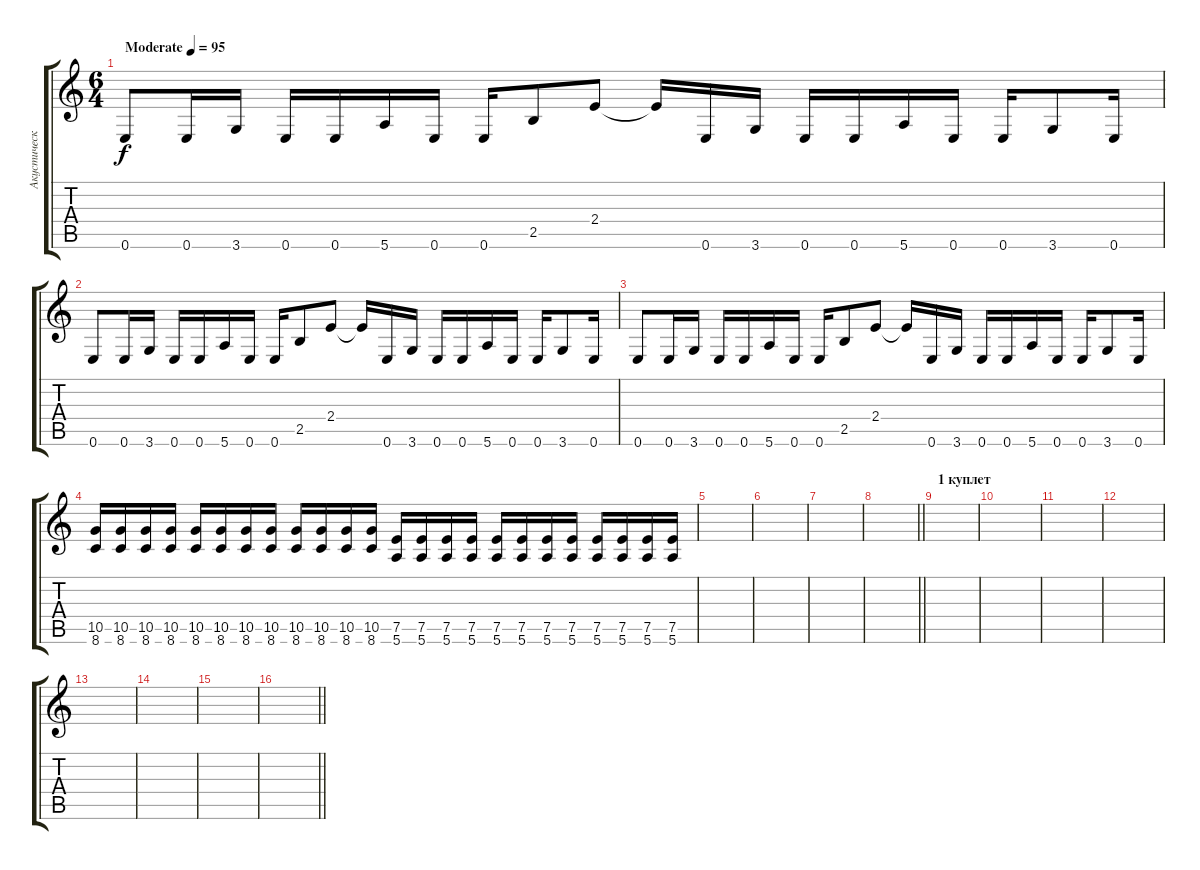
\track ("АкустическаяГитара1" "Акустическ") {instrument acousticguitarsteel}
\staff {score tabs}
\tuning (E4 B3 G3 D3 A2 E2) {hide}
\ts (6 4)
\tempo (95 "Moderate")
\clef g2
\ks c
0.6.8{dy f instrument acousticguitarsteel} 0.6.16 3.6.16 0.6.16 0.6.16 5.6.16 0.6.16 0.6.16 2.5.8 2.4.8 2.4{t}.16 0.6.16 3.6.16 0.6.16 0.6.16 5.6.16 0.6.16 0.6.16 3.6.8 0.6.16 |
0.6.8 0.6.16 3.6.16 0.6.16 0.6.16 5.6.16 0.6.16 0.6.16 2.5.8 2.4.8 2.4{t}.16 0.6.16 3.6.16 0.6.16 0.6.16 5.6.16 0.6.16 0.6.16 3.6.8 0.6.16 |
0.6.8 0.6.16 3.6.16 0.6.16 0.6.16 5.6.16 0.6.16 0.6.16 2.5.8 2.4.8 2.4{t}.16 0.6.16 3.6.16 0.6.16 0.6.16 5.6.16 0.6.16 0.6.16 3.6.8 0.6.16 |
(10.5 8.6).16 (10.5 8.6).16 (10.5 8.6).16 (10.5 8.6).16 (10.5 8.6).16 (10.5 8.6).16 (10.5 8.6).16 (10.5 8.6).16 (10.5 8.6).16 (10.5 8.6).16 (10.5 8.6).16 (10.5 8.6).16 (7.5 5.6).16 (7.5 5.6).16 (7.5 5.6).16 (7.5 5.6).16 (7.5 5.6).16 (7.5 5.6).16 (7.5 5.6).16 (7.5 5.6).16 (7.5 5.6).16 (7.5 5.6).16 (7.5 5.6).16 (7.5 5.6).16 |
|
|
|
\barLineRight lightlight
|
\section ("" "1 куплет")
|
|
|
|
|
|
|
\barLineRight lightlight
